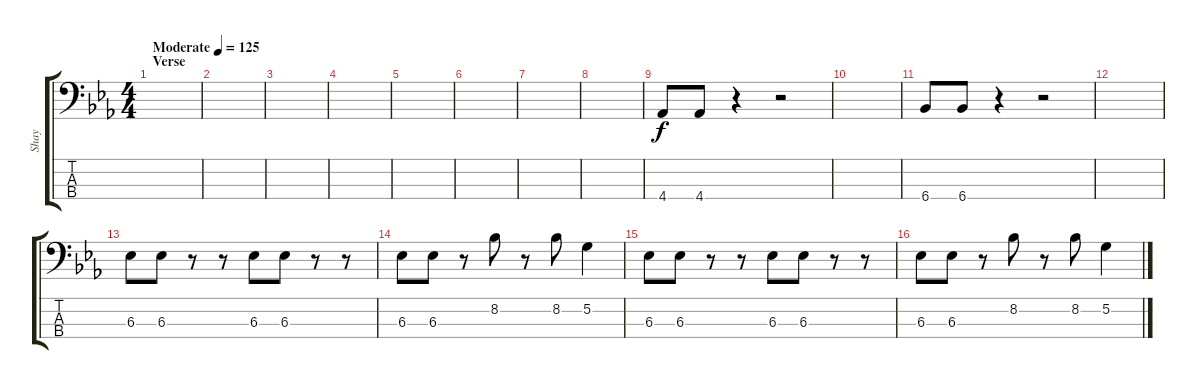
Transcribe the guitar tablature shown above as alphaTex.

\track ("Shay" "Shay") {instrument electricbasspick}
\staff {score tabs}
\tuning (G2 D2 A1 E1) {hide}
\ts (4 4)
\section ("" "Verse")
\tempo (125 "Moderate")
\clef f4
\ks eb
|
|
|
|
|
|
|
|
4.4.8 4.4.8 r.4 r.2 |
|
6.4.8 6.4.8 r.4 r.2 |
|
6.3.8 6.3.8 r.8 r.8 6.3.8 6.3.8 r.8 r.8 |
6.3.8 6.3.8 r.8 8.2.8 r.8 8.2.8 5.2.4 |
6.3.8 6.3.8 r.8 r.8 6.3.8 6.3.8 r.8 r.8 |
6.3.8 6.3.8 r.8 8.2.8 r.8 8.2.8 5.2.4
